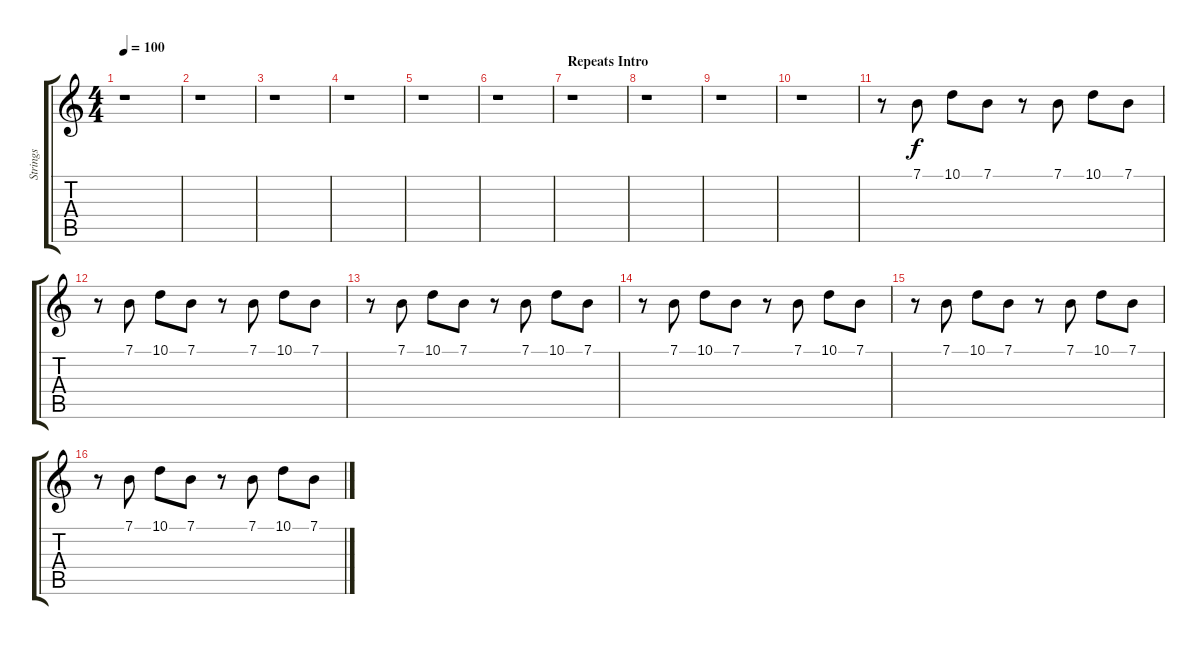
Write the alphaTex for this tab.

\track ("Strings" "Strings") {instrument stringensemble1}
\staff {score tabs}
\tuning (E4 B3 G3 D3 A2 E2) {hide}
\ts (4 4)
\tempo 100
\clef g2
\ks c
r.1{dy f} |
r.1 |
r.1 |
r.1 |
r.1 |
r.1 |
\section ("" "Repeats Intro")
r.1 |
r.1 |
r.1 |
r.1 |
r.8 7.1.8 10.1.8 7.1.8 r.8 7.1.8 10.1.8 7.1.8 |
r.8 7.1.8 10.1.8 7.1.8 r.8 7.1.8 10.1.8 7.1.8 |
r.8 7.1.8 10.1.8 7.1.8 r.8 7.1.8 10.1.8 7.1.8 |
r.8 7.1.8 10.1.8 7.1.8 r.8 7.1.8 10.1.8 7.1.8 |
r.8 7.1.8 10.1.8 7.1.8 r.8 7.1.8 10.1.8 7.1.8 |
r.8 7.1.8 10.1.8 7.1.8 r.8 7.1.8 10.1.8 7.1.8
